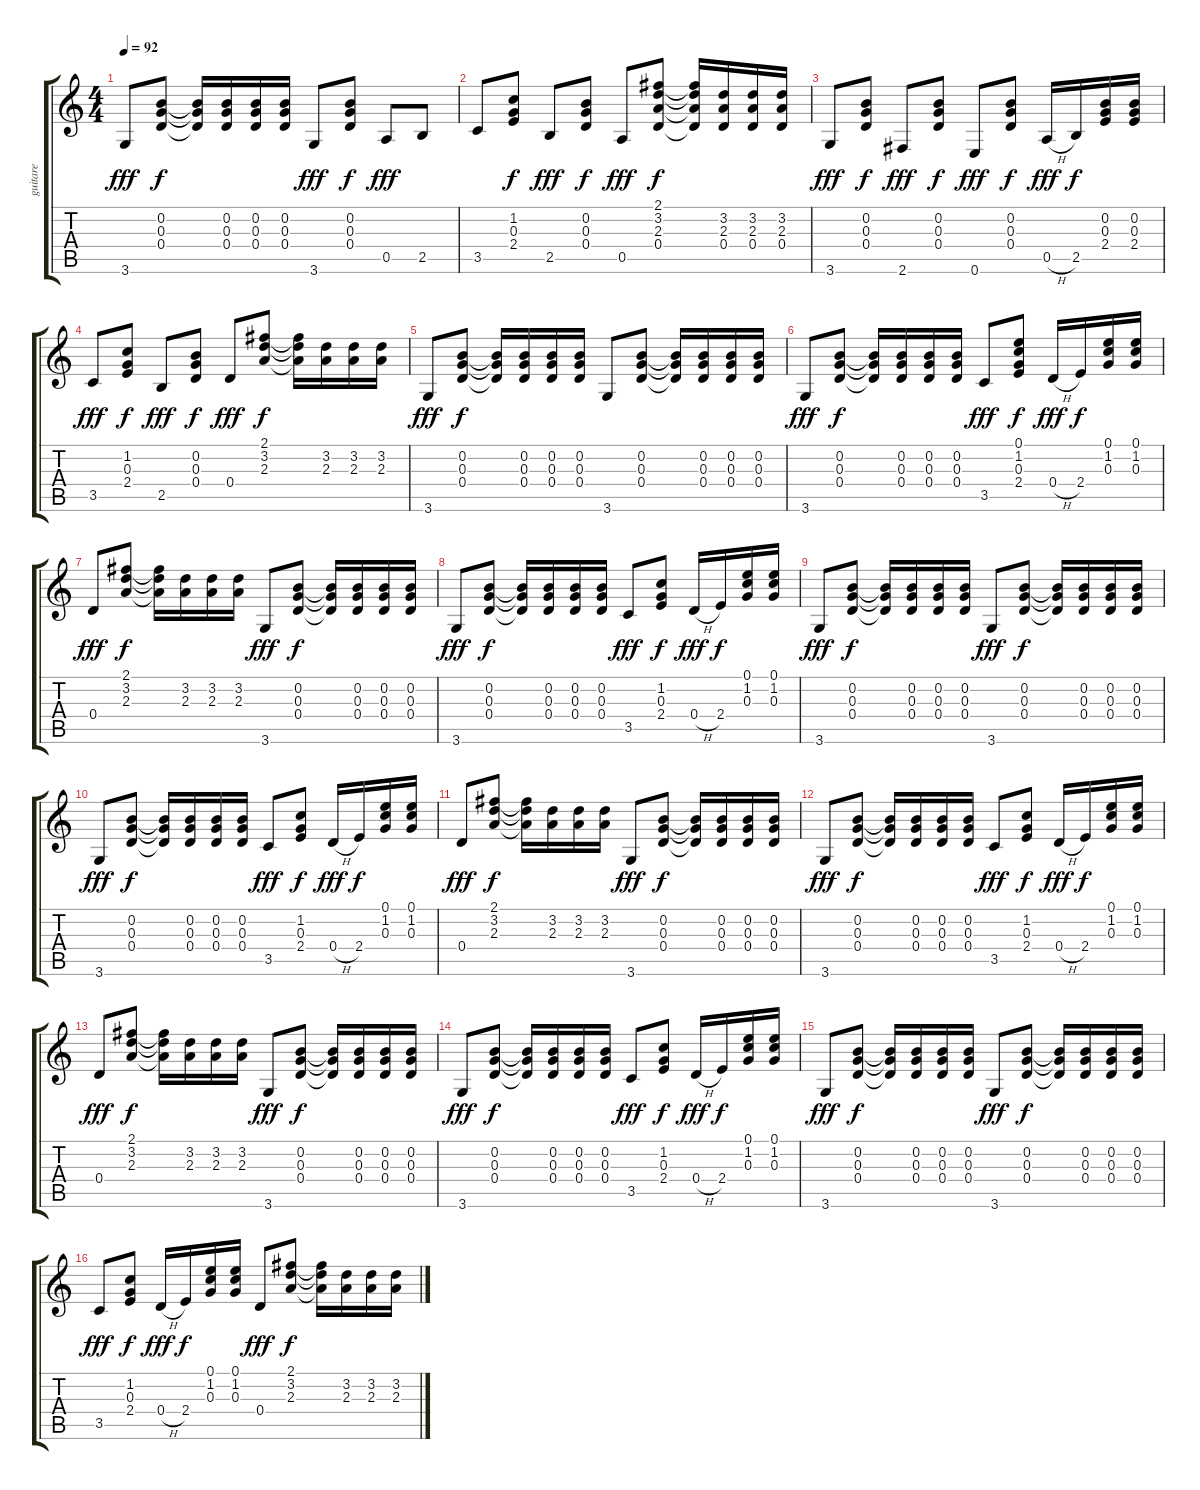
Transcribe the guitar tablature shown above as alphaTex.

\track ("guitare" "guitare") {instrument acousticguitarnylon}
\staff {score tabs}
\tuning (E4 B3 G3 D3 A2 E2) {hide}
\ts (4 4)
\tempo 92
\clef g2
\ks c
3.6.8{dy fff} (0.2 0.3 0.4).8{dy f} (0.2{t} 0.3{t} 0.4{t}).16 (0.2 0.3 0.4).16 (0.2 0.3 0.4).16 (0.2 0.3 0.4).16 3.6.8{dy fff} (0.2 0.3 0.4).8{dy f} 0.5.8{dy fff} 2.5.8 |
3.5.8 (1.2 0.3 2.4).8{dy f} 2.5.8{dy fff} (0.2 0.3 0.4).8{dy f} 0.5.8{dy fff} (2.1 3.2 2.3 0.4).8{dy f} (2.1{t} 3.2{t} 2.3{t} 0.4{t}).16 (3.2 2.3 0.4).16 (3.2 2.3 0.4).16 (3.2 2.3 0.4).16 |
3.6.8{dy fff} (0.2 0.3 0.4).8{dy f} 2.6.8{dy fff} (0.2 0.3 0.4).8{dy f} 0.6.8{dy fff} (0.2 0.3 0.4).8{dy f} 0.5{h}.16{dy fff} 2.5.16{dy f} (0.2 0.3 2.4).16 (0.2 0.3 2.4).16 |
3.5.8{dy fff} (1.2 0.3 2.4).8{dy f} 2.5.8{dy fff} (0.2 0.3 0.4).8{dy f} 0.4.8{dy fff} (2.1 3.2 2.3).8{dy f} (2.1{t} 3.2{t} 2.3{t}).16 (3.2 2.3).16 (3.2 2.3).16 (3.2 2.3).16 |
3.6.8{dy fff} (0.2 0.3 0.4).8{dy f} (0.2{t} 0.3{t} 0.4{t}).16 (0.2 0.3 0.4).16 (0.2 0.3 0.4).16 (0.2 0.3 0.4).16 3.6.8 (0.2 0.3 0.4).8 (0.2{t} 0.3{t} 0.4{t}).16 (0.2 0.3 0.4).16 (0.2 0.3 0.4).16 (0.2 0.3 0.4).16 |
3.6.8{dy fff} (0.2 0.3 0.4).8{dy f} (0.2{t} 0.3{t} 0.4{t}).16 (0.2 0.3 0.4).16 (0.2 0.3 0.4).16 (0.2 0.3 0.4).16 3.5.8{dy fff} (0.1 1.2 0.3 2.4).8{dy f} 0.4{h}.16{dy fff} 2.4.16{dy f} (0.1 1.2 0.3).16 (0.1 1.2 0.3).16 |
0.4.8{dy fff} (2.1 3.2 2.3).8{dy f} (2.1{t} 3.2{t} 2.3{t}).16 (3.2 2.3).16 (3.2 2.3).16 (3.2 2.3).16 3.6.8{dy fff} (0.2 0.3 0.4).8{dy f} (0.2{t} 0.3{t} 0.4{t}).16 (0.2 0.3 0.4).16 (0.2 0.3 0.4).16 (0.2 0.3 0.4).16 |
3.6.8{dy fff} (0.2 0.3 0.4).8{dy f} (0.2{t} 0.3{t} 0.4{t}).16 (0.2 0.3 0.4).16 (0.2 0.3 0.4).16 (0.2 0.3 0.4).16 3.5.8{dy fff} (1.2 0.3 2.4).8{dy f} 0.4{h}.16{dy fff} 2.4.16{dy f} (0.1 1.2 0.3).16 (0.1 1.2 0.3).16 |
3.6.8{dy fff} (0.2 0.3 0.4).8{dy f} (0.2{t} 0.3{t} 0.4{t}).16 (0.2 0.3 0.4).16 (0.2 0.3 0.4).16 (0.2 0.3 0.4).16 3.6.8{dy fff} (0.2 0.3 0.4).8{dy f} (0.2{t} 0.3{t} 0.4{t}).16 (0.2 0.3 0.4).16 (0.2 0.3 0.4).16 (0.2 0.3 0.4).16 |
3.6.8{dy fff} (0.2 0.3 0.4).8{dy f} (0.2{t} 0.3{t} 0.4{t}).16 (0.2 0.3 0.4).16 (0.2 0.3 0.4).16 (0.2 0.3 0.4).16 3.5.8{dy fff} (1.2 0.3 2.4).8{dy f} 0.4{h}.16{dy fff} 2.4.16{dy f} (0.1 1.2 0.3).16 (0.1 1.2 0.3).16 |
0.4.8{dy fff} (2.1 3.2 2.3).8{dy f} (2.1{t} 3.2{t} 2.3{t}).16 (3.2 2.3).16 (3.2 2.3).16 (3.2 2.3).16 3.6.8{dy fff} (0.2 0.3 0.4).8{dy f} (0.2{t} 0.3{t} 0.4{t}).16 (0.2 0.3 0.4).16 (0.2 0.3 0.4).16 (0.2 0.3 0.4).16 |
3.6.8{dy fff} (0.2 0.3 0.4).8{dy f} (0.2{t} 0.3{t} 0.4{t}).16 (0.2 0.3 0.4).16 (0.2 0.3 0.4).16 (0.2 0.3 0.4).16 3.5.8{dy fff} (1.2 0.3 2.4).8{dy f} 0.4{h}.16{dy fff} 2.4.16{dy f} (0.1 1.2 0.3).16 (0.1 1.2 0.3).16 |
0.4.8{dy fff} (2.1 3.2 2.3).8{dy f} (2.1{t} 3.2{t} 2.3{t}).16 (3.2 2.3).16 (3.2 2.3).16 (3.2 2.3).16 3.6.8{dy fff} (0.2 0.3 0.4).8{dy f} (0.2{t} 0.3{t} 0.4{t}).16 (0.2 0.3 0.4).16 (0.2 0.3 0.4).16 (0.2 0.3 0.4).16 |
3.6.8{dy fff} (0.2 0.3 0.4).8{dy f} (0.2{t} 0.3{t} 0.4{t}).16 (0.2 0.3 0.4).16 (0.2 0.3 0.4).16 (0.2 0.3 0.4).16 3.5.8{dy fff} (1.2 0.3 2.4).8{dy f} 0.4{h}.16{dy fff} 2.4.16{dy f} (0.1 1.2 0.3).16 (0.1 1.2 0.3).16 |
3.6.8{dy fff} (0.2 0.3 0.4).8{dy f} (0.2{t} 0.3{t} 0.4{t}).16 (0.2 0.3 0.4).16 (0.2 0.3 0.4).16 (0.2 0.3 0.4).16 3.6.8{dy fff} (0.2 0.3 0.4).8{dy f} (0.2{t} 0.3{t} 0.4{t}).16 (0.2 0.3 0.4).16 (0.2 0.3 0.4).16 (0.2 0.3 0.4).16 |
3.5.8{dy fff} (1.2 0.3 2.4).8{dy f} 0.4{h}.16{dy fff} 2.4.16{dy f} (0.1 1.2 0.3).16 (0.1 1.2 0.3).16 0.4.8{dy fff} (2.1 3.2 2.3).8{dy f} (2.1{t} 3.2{t} 2.3{t}).16 (3.2 2.3).16 (3.2 2.3).16 (3.2 2.3).16
